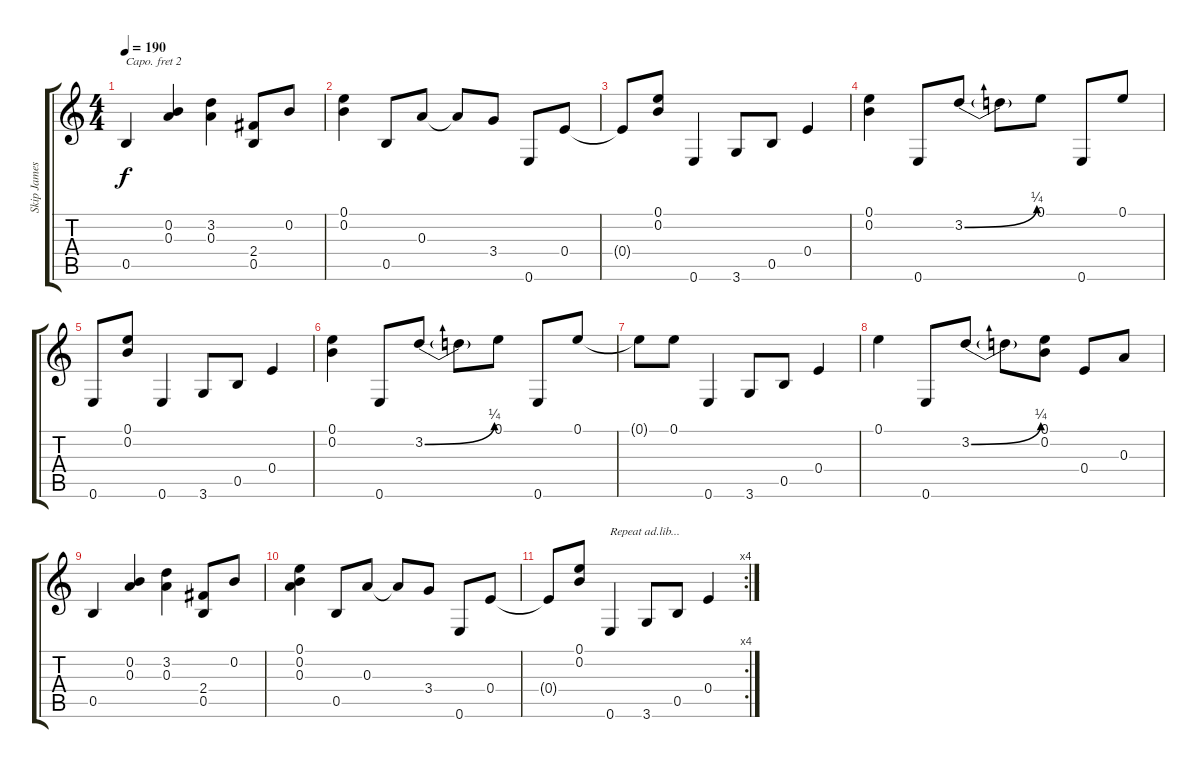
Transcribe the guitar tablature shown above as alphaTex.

\track ("Skip James" "Skip James") {instrument acousticguitarsteel}
\staff {score tabs}
\capo 2
\tuning (D4 A3 G3 D3 A2 D2) {hide}
\ts (4 4)
\tempo 190
\clef g2
\ks c
0.5.4{dy f} (0.2 0.3).4 (3.2 0.3).4 (2.4 0.5).8 0.2.8 |
(0.1 0.2).4 0.5.8 0.3.8 0.3{t}.8 3.4.8 0.6.8 0.4.8 |
0.4{t}.8 (0.1 0.2).8 0.6.4 3.6.8 0.5.8 0.4.4 |
(0.1 0.2).4 0.6.8 3.2{be (bend 0 0 60 1)}.8 3.2{t}.8 0.1.8 0.6.8 0.1.8 |
0.6.8 (0.1 0.2).8 0.6.4 3.6.8 0.5.8 0.4.4 |
(0.1 0.2).4 0.6.8 3.2{be (bend 0 0 60 1)}.8 3.2{t}.8 0.1.8 0.6.8 0.1.8 |
0.1{t}.8 0.1.8 0.6.4 3.6.8 0.5.8 0.4.4 |
0.1.4 0.6.8 3.2{be (bend 0 0 60 1)}.8 3.2{t}.8 (0.1 0.2).8 0.4.8 0.3.8 |
0.5.4 (0.2 0.3).4 (3.2 0.3).4 (2.4 0.5).8 0.2.8 |
(0.1 0.2 0.3).4 0.5.8 0.3.8 0.3{t}.8 3.4.8 0.6.8 0.4.8 |
\rc 4
0.4{t}.8 (0.1 0.2).8 0.6.4{txt "Repeat ad.lib..."} 3.6.8 0.5.8 0.4.4
